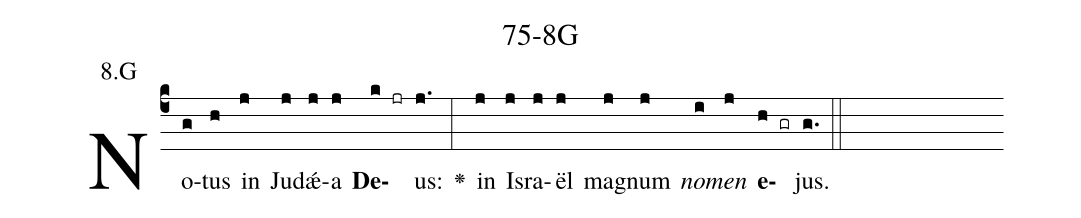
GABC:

name: 75-8G;
annotation: 8.G;
%%
(c4)No(g)tus(h) in(j) Ju(j)dǽ(j)a(j) <b>De</b>(k jr)us:(j.) <v>\greheightstar</v>(:) in(j) Is(j)ra(j)ël(j) ma(j)gnum(j) <i>no</i>(i)<i>men</i>(j) <b>e</b>(h gr)jus.(g.) (::)


%E(j) u(j) o(i) u(j) a(h) e.(g.) (::)
